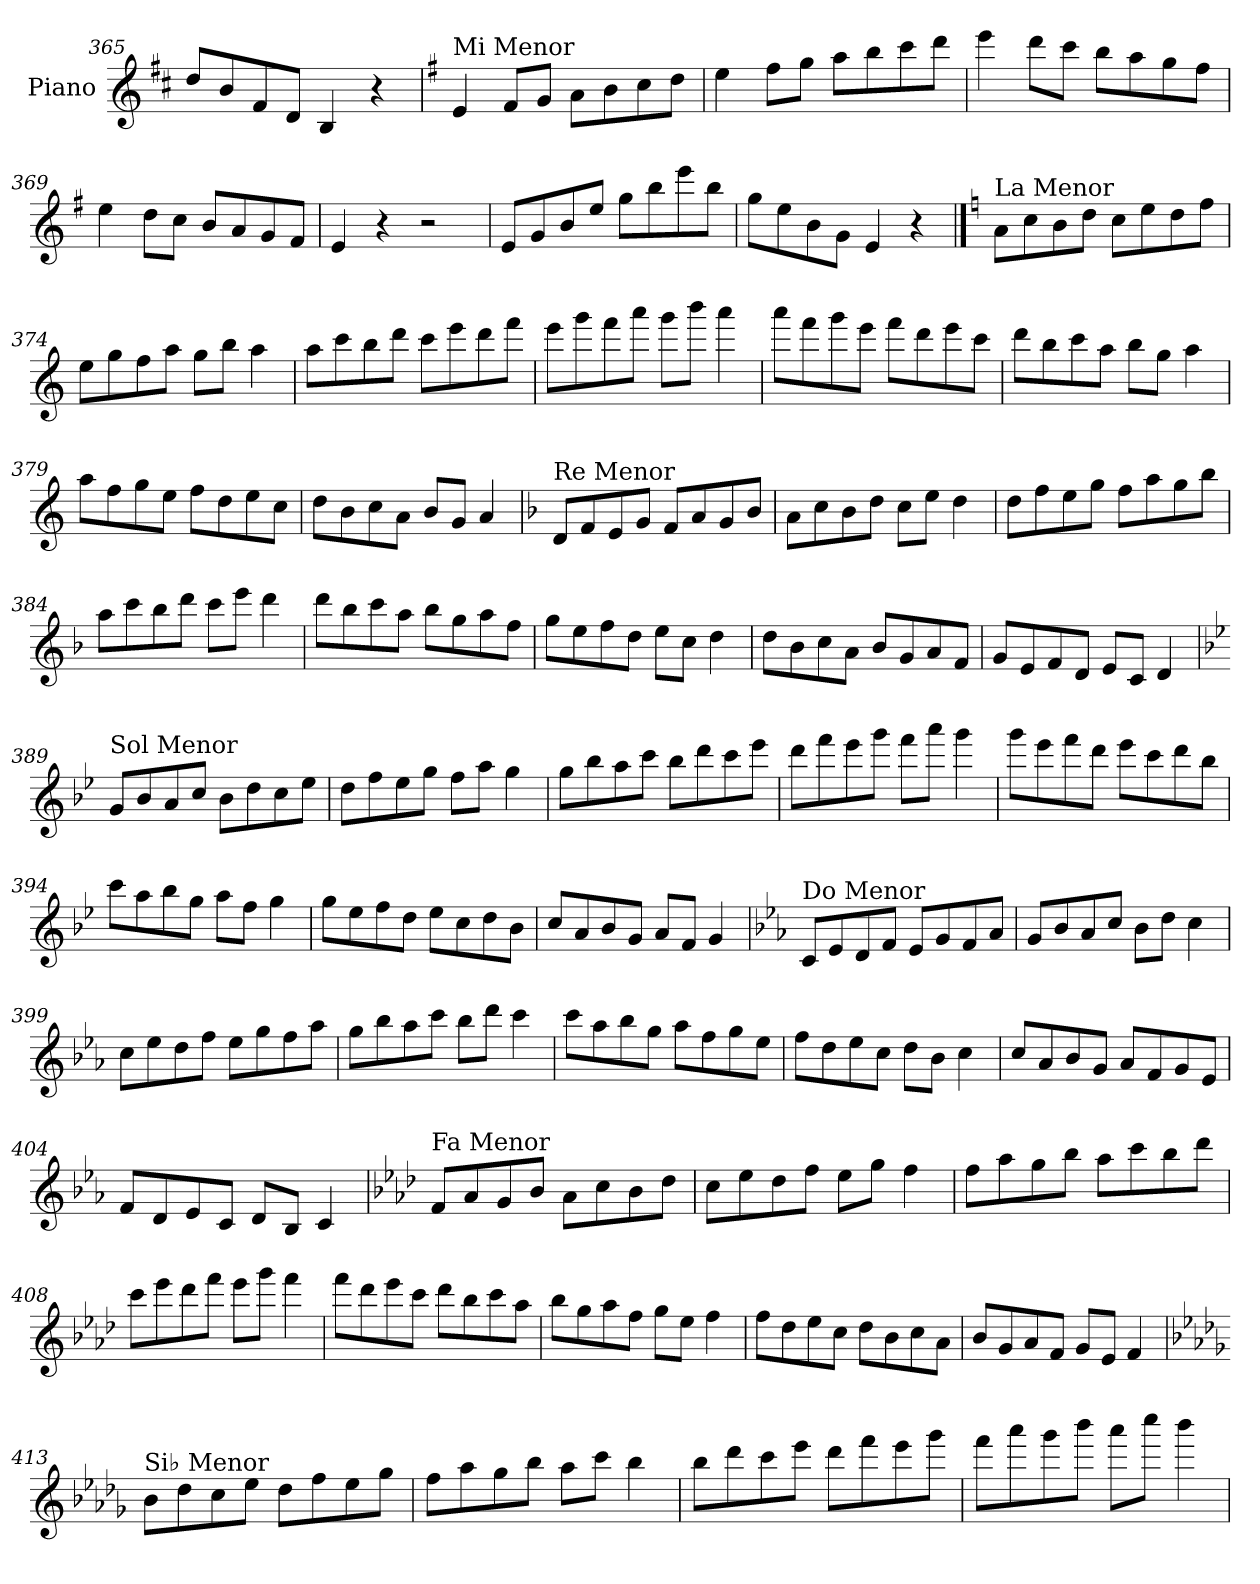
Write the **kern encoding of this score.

**kern
*part1
*staff1
*I"Piano
*I'Pno.
*clefG2
*k[f#c#]
=365
8dd/L
8b/
8f#/
8d/J
4B/
4r
!!LO:LB:g=z
=366
*k[f#]
!LO:TX:a:t=Mi Menor
4e/
8f#/L
8g/J
8a\L
8b\
8cc\
8dd\J
=367
4ee\
8ff#\L
8gg\J
8aa\L
8bb\
8ccc\
8ddd\J
=368
4eee\
8ddd\L
8ccc\J
8bb\L
8aa\
8gg\
8ff#\J
=369
4ee\
8dd\L
8cc\J
8b/L
8a/
8g/
8f#/J
=370
4e/
4r
2r
=371
8e/L
8g/
8b/
8ee/J
8gg\L
8bb\
8eee\
8bb\J
=372
8gg\L
8ee\
8b\
8g\J
4e/
4r
!!LO:PB:g=z
==373
*k[]
!LO:TX:a:t=La Menor
8a\L
8cc\
8b\
8dd\J
8cc\L
8ee\
8dd\
8ff\J
=374
8ee\L
8gg\
8ff\
8aa\J
8gg\L
8bb\J
4aa\
=375
8aa\L
8ccc\
8bb\
8ddd\J
8ccc\L
8eee\
8ddd\
8fff\J
=376
8eee\L
8ggg\
8fff\
8aaa\J
8ggg\L
8bbb\J
4aaa\
!!LO:LB:g=z
=377
8aaa\L
8fff\
8ggg\
8eee\J
8fff\L
8ddd\
8eee\
8ccc\J
=378
8ddd\L
8bb\
8ccc\
8aa\J
8bb\L
8gg\J
4aa\
=379
8aa\L
8ff\
8gg\
8ee\J
8ff\L
8dd\
8ee\
8cc\J
=380
8dd\L
8b\
8cc\
8a\J
8b/L
8g/J
4a/
!!LO:LB:g=z
=381
*k[b-]
!LO:TX:a:t=Re Menor
8d/L
8f/
8e/
8g/J
8f/L
8a/
8g/
8b-/J
=382
8a\L
8cc\
8b-\
8dd\J
8cc\L
8ee\J
4dd\
=383
8dd\L
8ff\
8ee\
8gg\J
8ff\L
8aa\
8gg\
8bb-\J
=384
8aa\L
8ccc\
8bb-\
8ddd\J
8ccc\L
8eee\J
4ddd\
!!LO:LB:g=z
=385
8ddd\L
8bb-\
8ccc\
8aa\J
8bb-\L
8gg\
8aa\
8ff\J
=386
8gg\L
8ee\
8ff\
8dd\J
8ee\L
8cc\J
4dd\
=387
8dd\L
8b-\
8cc\
8a\J
8b-/L
8g/
8a/
8f/J
=388
8g/L
8e/
8f/
8d/J
8e/L
8c/J
4d/
!!LO:LB:g=z
=389
*k[b-e-]
!LO:TX:a:t=Sol Menor
8g/L
8b-/
8a/
8cc/J
8b-\L
8dd\
8cc\
8ee-\J
=390
8dd\L
8ff\
8ee-\
8gg\J
8ff\L
8aa\J
4gg\
=391
8gg\L
8bb-\
8aa\
8ccc\J
8bb-\L
8ddd\
8ccc\
8eee-\J
=392
8ddd\L
8fff\
8eee-\
8ggg\J
8fff\L
8aaa\J
4ggg\
!!LO:LB:g=z
=393
8ggg\L
8eee-\
8fff\
8ddd\J
8eee-\L
8ccc\
8ddd\
8bb-\J
=394
8ccc\L
8aa\
8bb-\
8gg\J
8aa\L
8ff\J
4gg\
=395
8gg\L
8ee-\
8ff\
8dd\J
8ee-\L
8cc\
8dd\
8b-\J
=396
8cc/L
8a/
8b-/
8g/J
8a/L
8f/J
4g/
!!LO:LB:g=z
=397
*k[b-e-a-]
!LO:TX:a:t=Do Menor
8c/L
8e-/
8d/
8f/J
8e-/L
8g/
8f/
8a-/J
=398
8g/L
8b-/
8a-/
8cc/J
8b-\L
8dd\J
4cc\
=399
8cc\L
8ee-\
8dd\
8ff\J
8ee-\L
8gg\
8ff\
8aa-\J
=400
8gg\L
8bb-\
8aa-\
8ccc\J
8bb-\L
8ddd\J
4ccc\
!!LO:LB:g=z
=401
8ccc\L
8aa-\
8bb-\
8gg\J
8aa-\L
8ff\
8gg\
8ee-\J
=402
8ff\L
8dd\
8ee-\
8cc\J
8dd\L
8b-\J
4cc\
=403
8cc/L
8a-/
8b-/
8g/J
8a-/L
8f/
8g/
8e-/J
=404
8f/L
8d/
8e-/
8c/J
8d/L
8B-/J
4c/
!!LO:PB:g=z
=405
*k[b-e-a-d-]
!LO:TX:a:t=Fa Menor
8f/L
8a-/
8g/
8b-/J
8a-\L
8cc\
8b-\
8dd-\J
=406
8cc\L
8ee-\
8dd-\
8ff\J
8ee-\L
8gg\J
4ff\
=407
8ff\L
8aa-\
8gg\
8bb-\J
8aa-\L
8ccc\
8bb-\
8ddd-\J
=408
8ccc\L
8eee-\
8ddd-\
8fff\J
8eee-\L
8ggg\J
4fff\
!!LO:LB:g=z
=409
8fff\L
8ddd-\
8eee-\
8ccc\J
8ddd-\L
8bb-\
8ccc\
8aa-\J
=410
8bb-\L
8gg\
8aa-\
8ff\J
8gg\L
8ee-\J
4ff\
=411
8ff\L
8dd-\
8ee-\
8cc\J
8dd-\L
8b-\
8cc\
8a-\J
=412
8b-/L
8g/
8a-/
8f/J
8g/L
8e-/J
4f/
!!LO:LB:g=z
=413
*k[b-e-a-d-g-]
!LO:TX:a:t=Si♭ Menor
8b-\L
8dd-\
8cc\
8ee-\J
8dd-\L
8ff\
8ee-\
8gg-\J
=414
8ff\L
8aa-\
8gg-\
8bb-\J
8aa-\L
8ccc\J
4bb-\
=415
8bb-\L
8ddd-\
8ccc\
8eee-\J
8ddd-\L
8fff\
8eee-\
8ggg-\J
=416
8fff\L
8aaa-\
8ggg-\
8bbb-\J
8aaa-\L
8cccc\J
4bbb-\
=
*-
